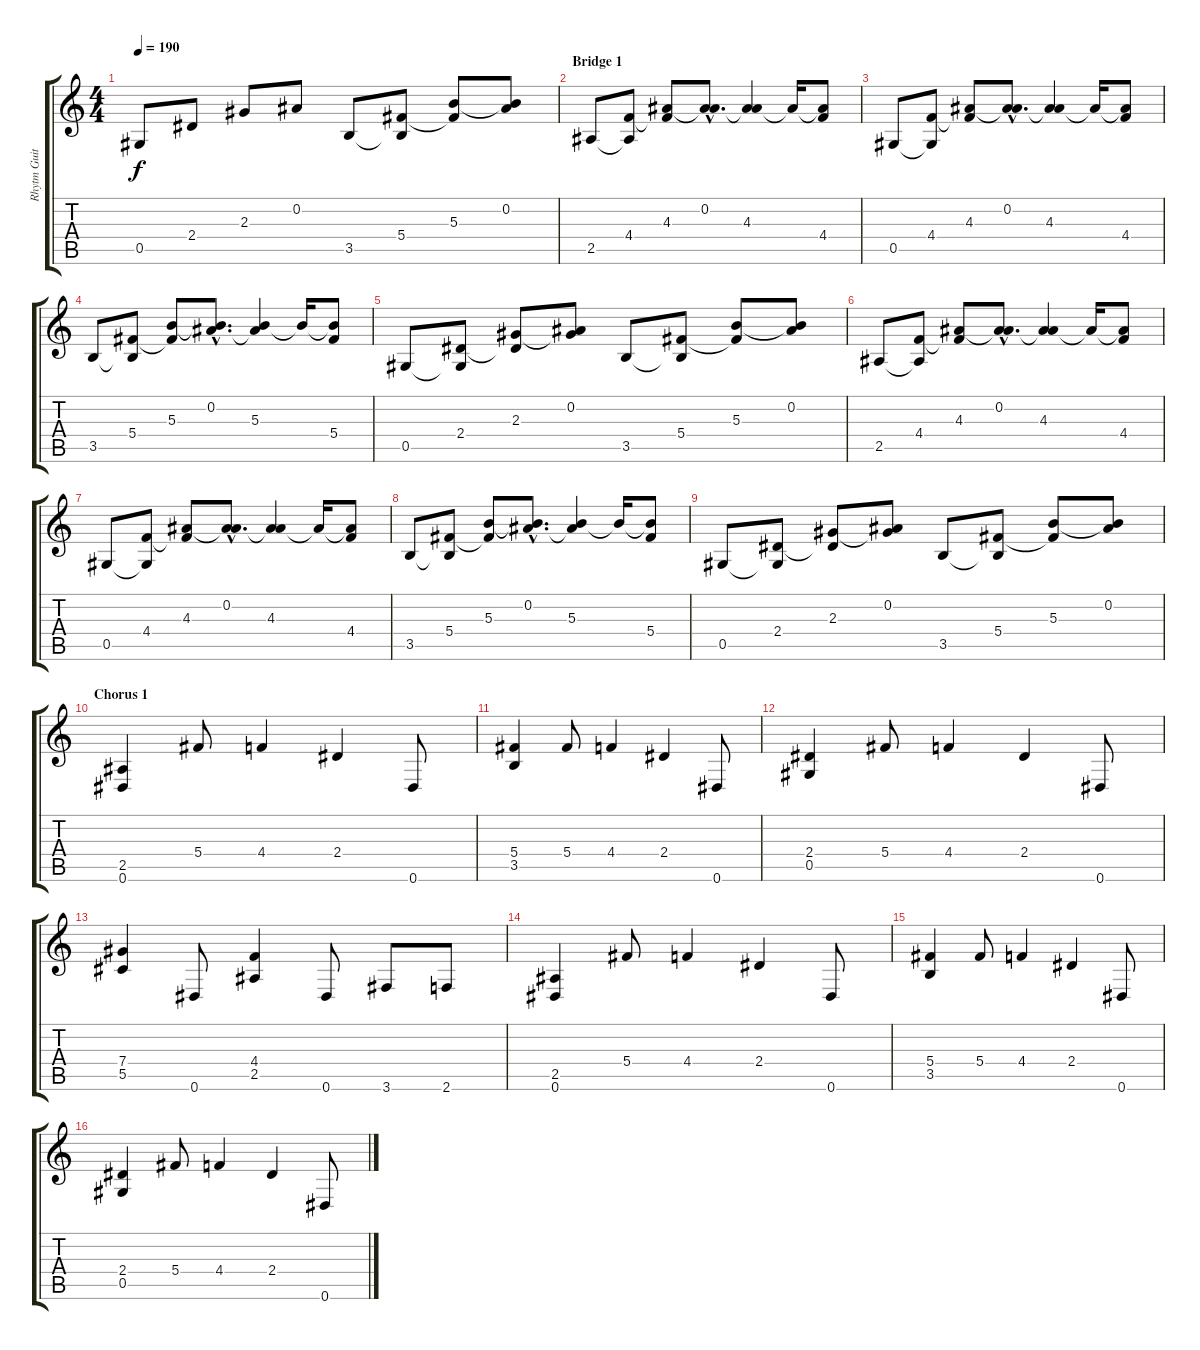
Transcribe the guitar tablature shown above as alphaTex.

\track ("Rhytm Guitar" "Rhytm Guit") {instrument distortionguitar}
\staff {score tabs}
\tuning (Eb4 Bb3 Gb3 Db3 Ab2 Eb2) {hide}
\ts (4 4)
\tempo 190
\clef g2
\ks c
0.5.8{dy f} 2.4.8 2.3.8 0.2.8 3.5.8 (5.4 3.5{t}).8 (5.3 5.4{t}).8 (0.2 5.3{t}).8 |
\section ("" "Bridge 1")
2.5.8 (4.4 2.5{t}).8 (4.3 4.4{t}).8 (0.2{hac} 4.3{hac t}).8{d} (0.2{t} 4.3).4 4.3{t}.16 (4.3{t} 4.4).8 |
0.5.8 (4.4 0.5{t}).8 (4.3 4.4{t}).8 (0.2{hac} 4.3{hac t}).8{d} (0.2{t} 4.3).4 4.3{t}.16 (4.3{t} 4.4).8 |
3.5.8 (5.4 3.5{t}).8 (5.3 5.4{t}).8 (0.2{hac} 5.3{hac t}).8{d} (0.2{t} 5.3).4 5.3{t}.16 (5.3{t} 5.4).8 |
0.5.8 (2.4 0.5{t}).8 (2.3 2.4{t}).8 (0.2 2.3{t}).8 3.5.8 (5.4 3.5{t}).8 (5.3 5.4{t}).8 (0.2 5.3{t}).8 |
2.5.8 (4.4 2.5{t}).8 (4.3 4.4{t}).8 (0.2{hac} 4.3{hac t}).8{d} (0.2{t} 4.3).4 4.3{t}.16 (4.3{t} 4.4).8 |
0.5.8 (4.4 0.5{t}).8 (4.3 4.4{t}).8 (0.2{hac} 4.3{hac t}).8{d} (0.2{t} 4.3).4 4.3{t}.16 (4.3{t} 4.4).8 |
3.5.8 (5.4 3.5{t}).8 (5.3 5.4{t}).8 (0.2{hac} 5.3{hac t}).8{d} (0.2{t} 5.3).4 5.3{t}.16 (5.3{t} 5.4).8 |
0.5.8 (2.4 0.5{t}).8 (2.3 2.4{t}).8 (0.2 2.3{t}).8 3.5.8 (5.4 3.5{t}).8 (5.3 5.4{t}).8 (0.2 5.3{t}).8 |
\section ("" "Chorus 1")
(2.5 0.6).4 5.4.8 4.4.4 2.4.4 0.6.8 |
(5.4 3.5).4 5.4.8 4.4.4 2.4.4 0.6.8 |
(2.4 0.5).4 5.4.8 4.4.4 2.4.4 0.6.8 |
(7.4 5.5).4 0.6.8 (4.4 2.5).4 0.6.8 3.6.8 2.6.8 |
(2.5 0.6).4 5.4.8 4.4.4 2.4.4 0.6.8 |
(5.4 3.5).4 5.4.8 4.4.4 2.4.4 0.6.8 |
(2.4 0.5).4 5.4.8 4.4.4 2.4.4 0.6.8
